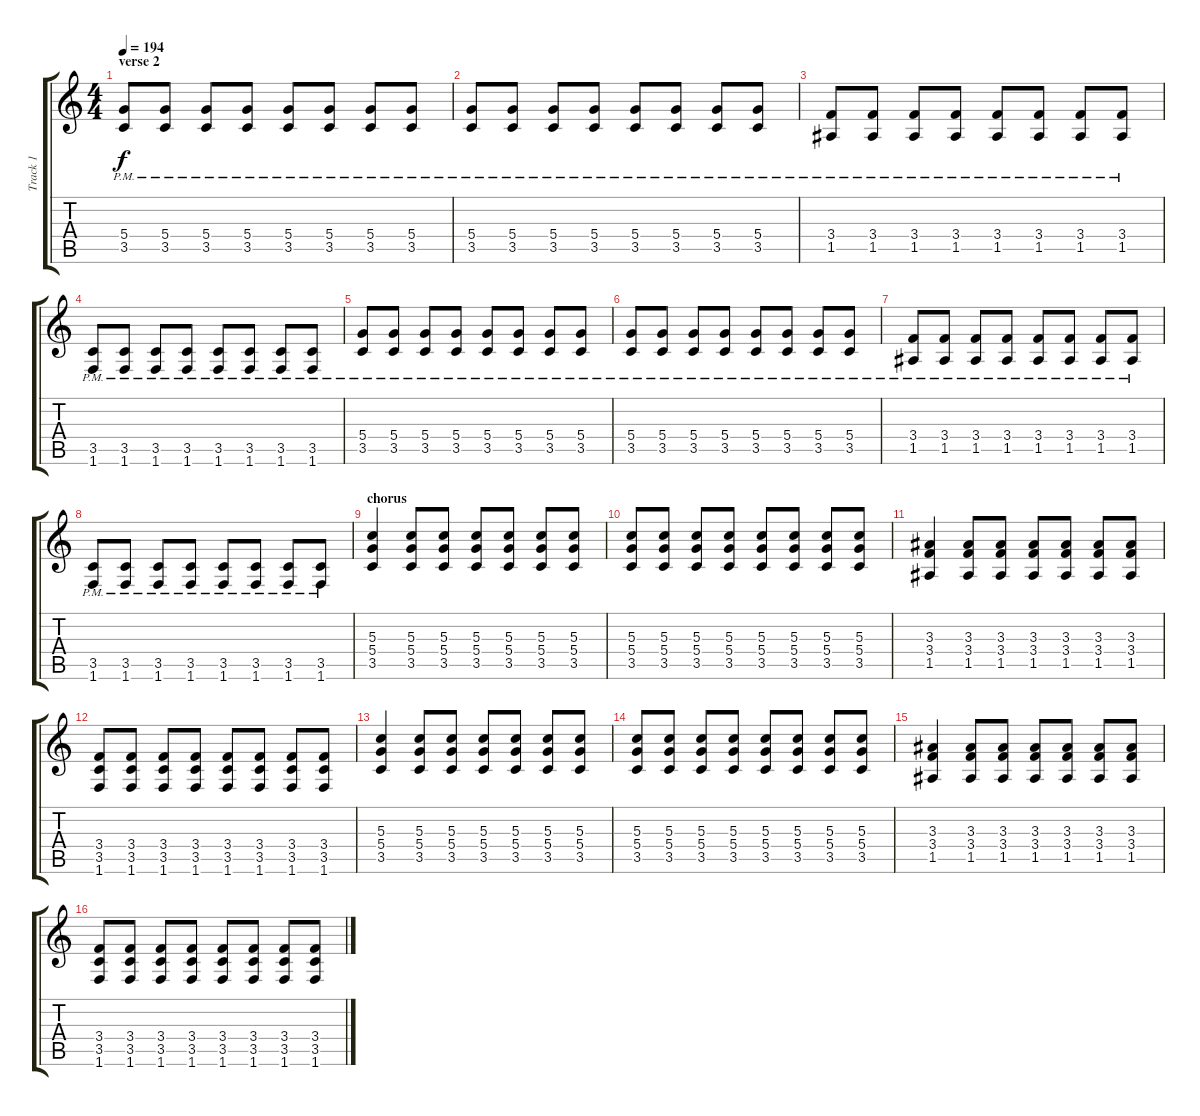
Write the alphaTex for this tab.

\track ("Track 1" "Track 1") {instrument distortionguitar}
\staff {score tabs}
\tuning (E4 B3 G3 D3 A2 E2) {hide}
\ts (4 4)
\section ("" "verse 2")
\tempo 194
\clef g2
\ks c
(5.4 3.5{pm}).8{dy f} (5.4 3.5{pm}).8 (5.4 3.5{pm}).8 (5.4 3.5{pm}).8 (5.4 3.5{pm}).8 (5.4 3.5{pm}).8 (5.4 3.5{pm}).8 (5.4 3.5{pm}).8 |
(5.4 3.5{pm}).8 (5.4 3.5{pm}).8 (5.4 3.5{pm}).8 (5.4 3.5{pm}).8 (5.4 3.5{pm}).8 (5.4 3.5{pm}).8 (5.4 3.5{pm}).8 (5.4 3.5{pm}).8 |
(3.4 1.5{pm}).8 (3.4 1.5{pm}).8 (3.4 1.5{pm}).8 (3.4 1.5{pm}).8 (3.4 1.5{pm}).8 (3.4 1.5{pm}).8 (3.4 1.5{pm}).8 (3.4 1.5{pm}).8 |
(3.5 1.6{pm}).8 (3.5 1.6{pm}).8 (3.5 1.6{pm}).8 (3.5 1.6{pm}).8 (3.5 1.6{pm}).8 (3.5 1.6{pm}).8 (3.5 1.6{pm}).8 (3.5 1.6{pm}).8 |
(5.4 3.5{pm}).8 (5.4 3.5{pm}).8 (5.4 3.5{pm}).8 (5.4 3.5{pm}).8 (5.4 3.5{pm}).8 (5.4 3.5{pm}).8 (5.4 3.5{pm}).8 (5.4 3.5{pm}).8 |
(5.4 3.5{pm}).8 (5.4 3.5{pm}).8 (5.4 3.5{pm}).8 (5.4 3.5{pm}).8 (5.4 3.5{pm}).8 (5.4 3.5{pm}).8 (5.4 3.5{pm}).8 (5.4 3.5{pm}).8 |
(3.4 1.5{pm}).8 (3.4 1.5{pm}).8 (3.4 1.5{pm}).8 (3.4 1.5{pm}).8 (3.4 1.5{pm}).8 (3.4 1.5{pm}).8 (3.4 1.5{pm}).8 (3.4 1.5{pm}).8 |
(3.5 1.6{pm}).8 (3.5 1.6{pm}).8 (3.5 1.6{pm}).8 (3.5 1.6{pm}).8 (3.5 1.6{pm}).8 (3.5 1.6{pm}).8 (3.5 1.6{pm}).8 (3.5 1.6{pm}).8 |
\section ("" "chorus")
(5.3 5.4 3.5).4 (5.3 5.4 3.5).8 (5.3 5.4 3.5).8 (5.3 5.4 3.5).8 (5.3 5.4 3.5).8 (5.3 5.4 3.5).8 (5.3 5.4 3.5).8 |
(5.3 5.4 3.5).8 (5.3 5.4 3.5).8 (5.3 5.4 3.5).8 (5.3 5.4 3.5).8 (5.3 5.4 3.5).8 (5.3 5.4 3.5).8 (5.3 5.4 3.5).8 (5.3 5.4 3.5).8 |
(3.3 3.4 1.5).4 (3.3 3.4 1.5).8 (3.3 3.4 1.5).8 (3.3 3.4 1.5).8 (3.3 3.4 1.5).8 (3.3 3.4 1.5).8 (3.3 3.4 1.5).8 |
(3.4 3.5 1.6).8 (3.4 3.5 1.6).8 (3.4 3.5 1.6).8 (3.4 3.5 1.6).8 (3.4 3.5 1.6).8 (3.4 3.5 1.6).8 (3.4 3.5 1.6).8 (3.4 3.5 1.6).8 |
(5.3 5.4 3.5).4 (5.3 5.4 3.5).8 (5.3 5.4 3.5).8 (5.3 5.4 3.5).8 (5.3 5.4 3.5).8 (5.3 5.4 3.5).8 (5.3 5.4 3.5).8 |
(5.3 5.4 3.5).8 (5.3 5.4 3.5).8 (5.3 5.4 3.5).8 (5.3 5.4 3.5).8 (5.3 5.4 3.5).8 (5.3 5.4 3.5).8 (5.3 5.4 3.5).8 (5.3 5.4 3.5).8 |
(3.3 3.4 1.5).4 (3.3 3.4 1.5).8 (3.3 3.4 1.5).8 (3.3 3.4 1.5).8 (3.3 3.4 1.5).8 (3.3 3.4 1.5).8 (3.3 3.4 1.5).8 |
(3.4 3.5 1.6).8 (3.4 3.5 1.6).8 (3.4 3.5 1.6).8 (3.4 3.5 1.6).8 (3.4 3.5 1.6).8 (3.4 3.5 1.6).8 (3.4 3.5 1.6).8 (3.4 3.5 1.6).8
